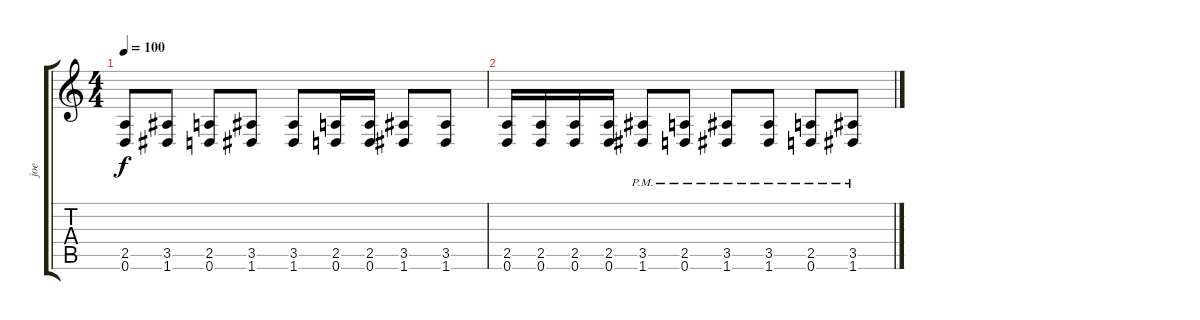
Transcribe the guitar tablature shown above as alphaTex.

\track ("joe" "joe") {instrument overdrivenguitar}
\staff {score tabs}
\tuning (D4 A3 F3 C3 G2 D2) {hide}
\ts (4 4)
\tempo 100
\clef g2
\ks c
(2.5 0.6).8{dy f} (3.5 1.6).8 (2.5 0.6).8 (3.5 1.6).8 (3.5 1.6).8 (2.5 0.6).16 (2.5 0.6).16 (3.5 1.6).8 (3.5 1.6).8 |
(2.5 0.6).16 (2.5 0.6).16 (2.5 0.6).16 (2.5 0.6).16 (3.5{pm} 1.6{pm}).8 (2.5{pm} 0.6{pm}).8 (3.5{pm} 1.6{pm}).8 (3.5{pm} 1.6{pm}).8 (2.5{pm} 0.6{pm}).8 (3.5{pm} 1.6{pm}).8
